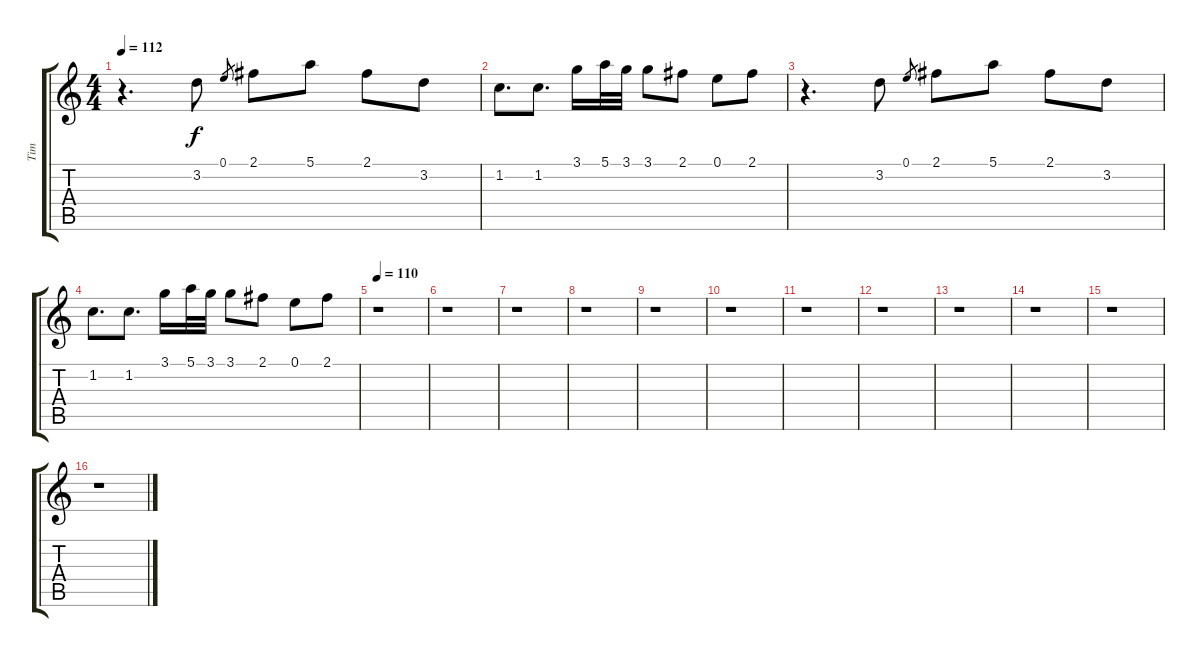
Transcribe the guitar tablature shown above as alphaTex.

\track ("Tim" "Tim") {instrument acousticguitarsteel}
\staff {score tabs}
\tuning (E4 B3 G3 D3 A2 E2) {hide}
\ts (4 4)
\tempo 112
\clef g2
\ks c
r.4{d dy f} 3.2.8 0.1.8{gr} 2.1.8 5.1.8 2.1.8 3.2.8 |
1.2.8{d} 1.2.8{d} 3.1.16 5.1.32 3.1.32 3.1.8 2.1.8 0.1.8 2.1.8 |
r.4{d} 3.2.8 0.1.8{gr} 2.1.8 5.1.8 2.1.8 3.2.8 |
1.2.8{d} 1.2.8{d} 3.1.16 5.1.32 3.1.32 3.1.8 2.1.8 0.1.8 2.1.8 |
\tempo 110
r.1 |
r.1 |
r.1 |
r.1 |
r.1 |
r.1 |
r.1 |
r.1 |
r.1 |
r.1 |
r.1 |
r.1
